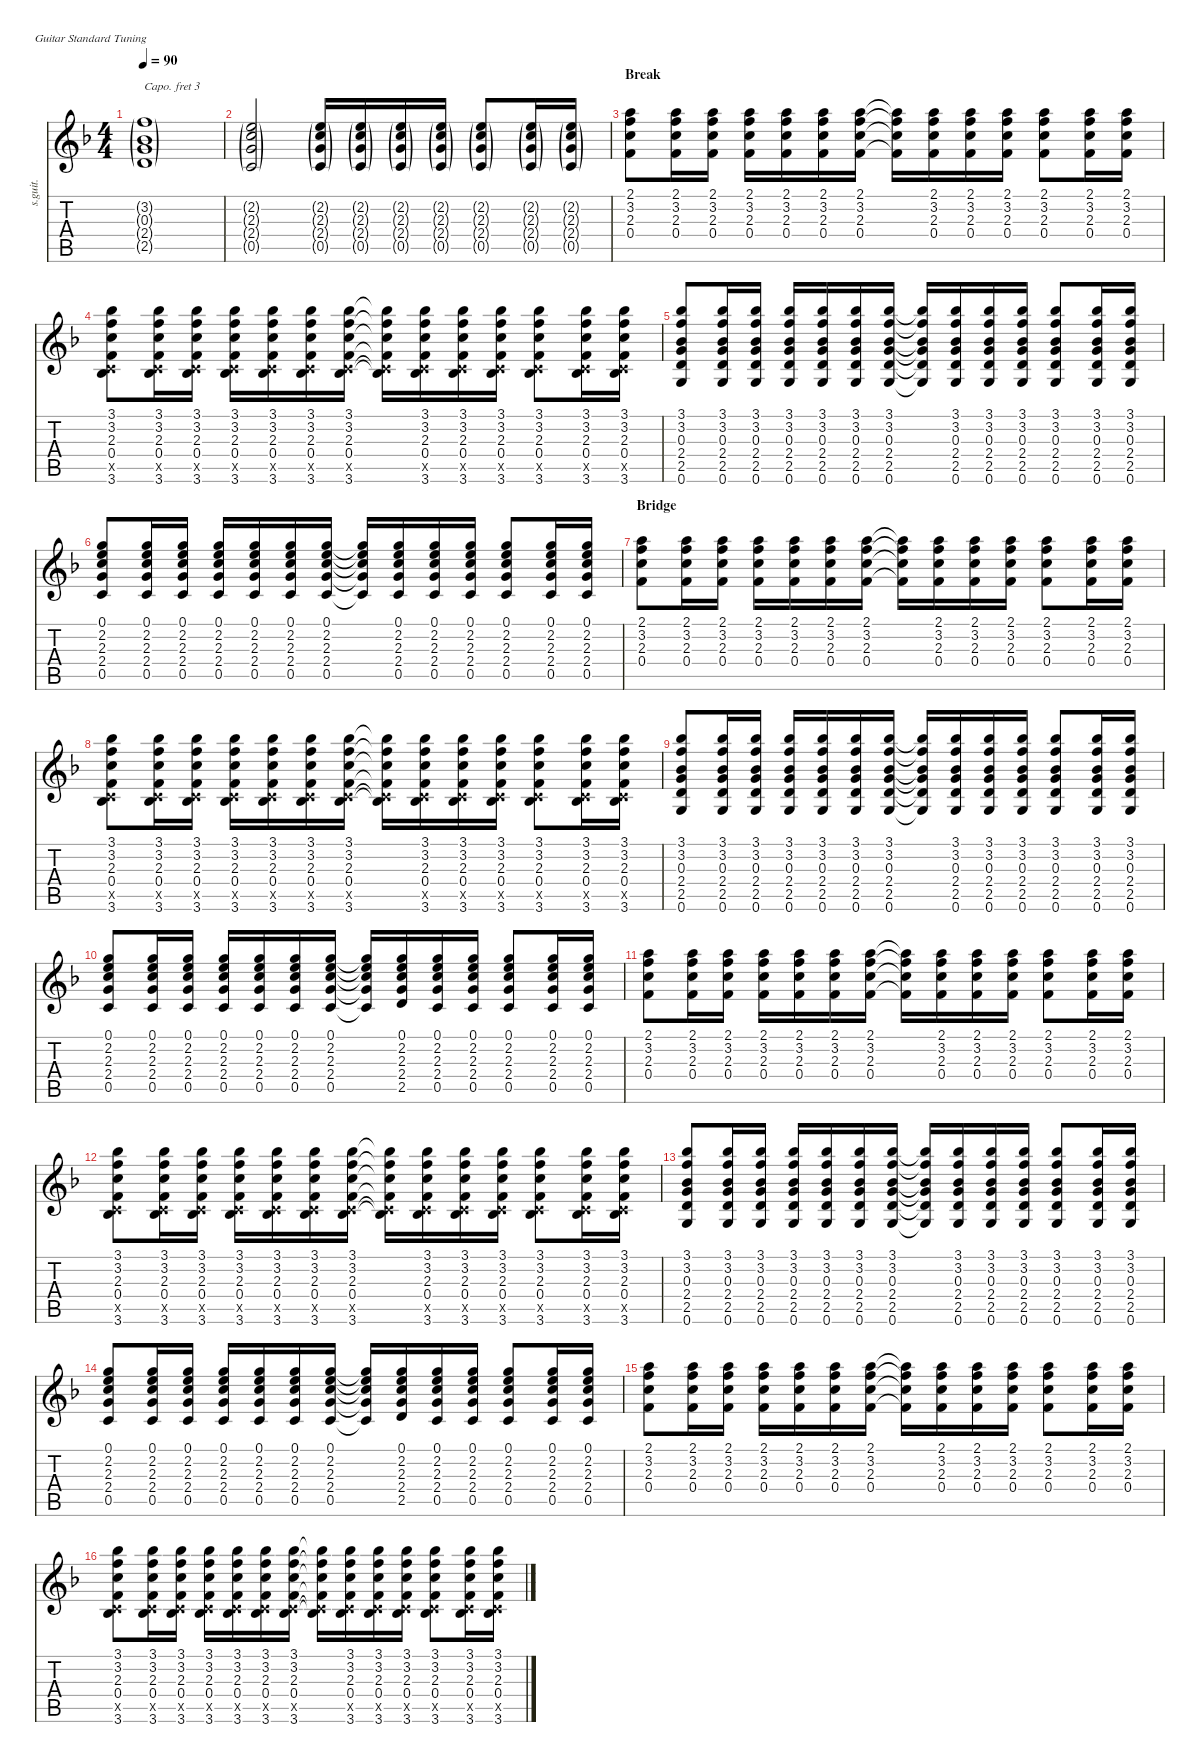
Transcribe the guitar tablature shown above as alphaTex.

\defaultSystemsLayout 4
\hideDynamics
\bracketExtendMode nobrackets
\track ("Steel Guitar" "s.guit.") {instrument acousticguitarsteel}
\staff {score tabs}
\capo 3
\tuning (E4 B3 G3 D3 A2 E2)
\ts (4 4)
\tempo 90
\clef g2
\ks f
(3.2{g acc forcenatural} 0.3{g acc b} 2.4{g acc forcenatural} 2.5{g acc forcenatural}).1{dy mf} |
(2.2{g acc forcenatural} 2.3{g acc forcenatural} 2.4{g acc forcenatural} 0.5{g acc forcenatural}).2 (2.2{g acc forcenatural} 2.3{g acc forcenatural} 2.4{g acc forcenatural} 0.5{g acc forcenatural}).16 (2.2{g acc forcenatural} 2.3{g acc forcenatural} 2.4{g acc forcenatural} 0.5{g acc forcenatural}).16 (2.2{g acc forcenatural} 2.3{g acc forcenatural} 2.4{g acc forcenatural} 0.5{g acc forcenatural}).16 (2.2{g acc forcenatural} 2.3{g acc forcenatural} 2.4{g acc forcenatural} 0.5{g acc forcenatural}).16 (2.2{g acc forcenatural} 2.3{g acc forcenatural} 2.4{g acc forcenatural} 0.5{g acc forcenatural}).8 (2.2{g acc forcenatural} 2.3{g acc forcenatural} 2.4{g acc forcenatural} 0.5{g acc forcenatural}).16 (2.2{g acc forcenatural} 2.3{g acc forcenatural} 2.4{g acc forcenatural} 0.5{g acc forcenatural}).16 |
\section ("" "Break")
(2.1{acc forcenatural} 3.2{acc forcenatural} 2.3{acc forcenatural} 0.4{acc forcenatural}).8 (2.1{acc forcenatural} 3.2{acc forcenatural} 2.3{acc forcenatural} 0.4{acc forcenatural}).16 (2.1{acc forcenatural} 3.2{acc forcenatural} 2.3{acc forcenatural} 0.4{acc forcenatural}).16 (2.1{acc forcenatural} 3.2{acc forcenatural} 2.3{acc forcenatural} 0.4{acc forcenatural}).16 (2.1{acc forcenatural} 3.2{acc forcenatural} 2.3{acc forcenatural} 0.4{acc forcenatural}).16 (2.1{acc forcenatural} 3.2{acc forcenatural} 2.3{acc forcenatural} 0.4{acc forcenatural}).16 (2.1{acc forcenatural} 3.2{acc forcenatural} 2.3{acc forcenatural} 0.4{acc forcenatural}).16 (2.1{t acc forcenatural} 3.2{t acc forcenatural} 2.3{t acc forcenatural} 0.4{t acc forcenatural}).16 (2.1{acc forcenatural} 3.2{acc forcenatural} 2.3{acc forcenatural} 0.4{acc forcenatural}).16 (2.1{acc forcenatural} 3.2{acc forcenatural} 2.3{acc forcenatural} 0.4{acc forcenatural}).16 (2.1{acc forcenatural} 3.2{acc forcenatural} 2.3{acc forcenatural} 0.4{acc forcenatural}).16 (2.1{acc forcenatural} 3.2{acc forcenatural} 2.3{acc forcenatural} 0.4{acc forcenatural}).8 (2.1{acc forcenatural} 3.2{acc forcenatural} 2.3{acc forcenatural} 0.4{acc forcenatural}).16 (2.1{acc forcenatural} 3.2{acc forcenatural} 2.3{acc forcenatural} 0.4{acc forcenatural}).16 |
(3.1{acc b} 3.2{acc forcenatural} 2.3{acc forcenatural} 0.4{acc forcenatural} 0.5{x acc forcenatural} 3.6{acc b}).8 (3.1{acc b} 3.2{acc forcenatural} 2.3{acc forcenatural} 0.4{acc forcenatural} 0.5{x acc forcenatural} 3.6{acc b}).16 (3.1{acc b} 3.2{acc forcenatural} 2.3{acc forcenatural} 0.4{acc forcenatural} 0.5{x acc forcenatural} 3.6{acc b}).16 (3.1{acc b} 3.2{acc forcenatural} 2.3{acc forcenatural} 0.4{acc forcenatural} 0.5{x acc forcenatural} 3.6{acc b}).16 (3.1{acc b} 3.2{acc forcenatural} 2.3{acc forcenatural} 0.4{acc forcenatural} 0.5{x acc forcenatural} 3.6{acc b}).16 (3.1{acc b} 3.2{acc forcenatural} 2.3{acc forcenatural} 0.4{acc forcenatural} 0.5{x acc forcenatural} 3.6{acc b}).16 (3.1{acc b} 3.2{acc forcenatural} 2.3{acc forcenatural} 0.4{acc forcenatural} 0.5{x acc forcenatural} 3.6{acc b}).16 (3.1{t acc b} 3.2{t acc forcenatural} 2.3{t acc forcenatural} 0.4{t acc forcenatural} 0.5{x t acc forcenatural} 3.6{t acc b}).16 (3.1{acc b} 3.2{acc forcenatural} 2.3{acc forcenatural} 0.4{acc forcenatural} 0.5{x acc forcenatural} 3.6{acc b}).16 (3.1{acc b} 3.2{acc forcenatural} 2.3{acc forcenatural} 0.4{acc forcenatural} 0.5{x acc forcenatural} 3.6{acc b}).16 (3.1{acc b} 3.2{acc forcenatural} 2.3{acc forcenatural} 0.4{acc forcenatural} 0.5{x acc forcenatural} 3.6{acc b}).16 (3.1{acc b} 3.2{acc forcenatural} 2.3{acc forcenatural} 0.4{acc forcenatural} 0.5{x acc forcenatural} 3.6{acc b}).8 (3.1{acc b} 3.2{acc forcenatural} 2.3{acc forcenatural} 0.4{acc forcenatural} 0.5{x acc forcenatural} 3.6{acc b}).16 (3.1{acc b} 3.2{acc forcenatural} 2.3{acc forcenatural} 0.4{acc forcenatural} 0.5{x acc forcenatural} 3.6{acc b}).16 |
(3.2{acc forcenatural} 0.3{acc b} 3.1{acc b} 2.4{acc forcenatural} 2.5{acc forcenatural} 0.6{acc forcenatural}).8 (3.2{acc forcenatural} 0.3{acc b} 3.1{acc b} 2.4{acc forcenatural} 2.5{acc forcenatural} 0.6{acc forcenatural}).16 (3.2{acc forcenatural} 0.3{acc b} 3.1{acc b} 2.4{acc forcenatural} 2.5{acc forcenatural} 0.6{acc forcenatural}).16 (3.2{acc forcenatural} 0.3{acc b} 3.1{acc b} 2.4{acc forcenatural} 2.5{acc forcenatural} 0.6{acc forcenatural}).16 (3.2{acc forcenatural} 0.3{acc b} 3.1{acc b} 2.4{acc forcenatural} 2.5{acc forcenatural} 0.6{acc forcenatural}).16 (3.2{acc forcenatural} 0.3{acc b} 3.1{acc b} 2.4{acc forcenatural} 2.5{acc forcenatural} 0.6{acc forcenatural}).16 (3.2{acc forcenatural} 0.3{acc b} 3.1{acc b} 2.4{acc forcenatural} 2.5{acc forcenatural} 0.6{acc forcenatural}).16 (3.2{t acc forcenatural} 0.3{t acc b} 3.1{t acc b} 2.4{t acc forcenatural} 2.5{t acc forcenatural} 0.6{t acc forcenatural}).16 (3.2{acc forcenatural} 0.3{acc b} 3.1{acc b} 2.4{acc forcenatural} 2.5{acc forcenatural} 0.6{acc forcenatural}).16 (3.2{acc forcenatural} 0.3{acc b} 3.1{acc b} 2.4{acc forcenatural} 2.5{acc forcenatural} 0.6{acc forcenatural}).16 (3.2{acc forcenatural} 0.3{acc b} 3.1{acc b} 2.4{acc forcenatural} 2.5{acc forcenatural} 0.6{acc forcenatural}).16 (3.2{acc forcenatural} 0.3{acc b} 3.1{acc b} 2.4{acc forcenatural} 2.5{acc forcenatural} 0.6{acc forcenatural}).8 (3.2{acc forcenatural} 0.3{acc b} 3.1{acc b} 2.4{acc forcenatural} 2.5{acc forcenatural} 0.6{acc forcenatural}).16 (3.2{acc forcenatural} 0.3{acc b} 3.1{acc b} 2.4{acc forcenatural} 2.5{acc forcenatural} 0.6{acc forcenatural}).16 |
(2.2{acc forcenatural} 2.3{acc forcenatural} 0.1{acc forcenatural} 2.4{acc forcenatural} 0.5{acc forcenatural}).8 (2.2{acc forcenatural} 2.3{acc forcenatural} 0.1{acc forcenatural} 2.4{acc forcenatural} 0.5{acc forcenatural}).16 (2.2{acc forcenatural} 2.3{acc forcenatural} 0.1{acc forcenatural} 2.4{acc forcenatural} 0.5{acc forcenatural}).16 (2.2{acc forcenatural} 2.3{acc forcenatural} 0.1{acc forcenatural} 2.4{acc forcenatural} 0.5{acc forcenatural}).16 (2.2{acc forcenatural} 2.3{acc forcenatural} 0.1{acc forcenatural} 2.4{acc forcenatural} 0.5{acc forcenatural}).16 (2.2{acc forcenatural} 2.3{acc forcenatural} 0.1{acc forcenatural} 2.4{acc forcenatural} 0.5{acc forcenatural}).16 (2.2{acc forcenatural} 2.3{acc forcenatural} 0.1{acc forcenatural} 2.4{acc forcenatural} 0.5{acc forcenatural}).16 (2.2{t acc forcenatural} 2.3{t acc forcenatural} 0.1{t acc forcenatural} 2.4{t acc forcenatural} 0.5{t acc forcenatural}).16 (2.2{acc forcenatural} 2.3{acc forcenatural} 0.1{acc forcenatural} 2.4{acc forcenatural} 0.5{acc forcenatural}).16 (2.2{acc forcenatural} 2.3{acc forcenatural} 0.1{acc forcenatural} 2.4{acc forcenatural} 0.5{acc forcenatural}).16 (2.2{acc forcenatural} 2.3{acc forcenatural} 0.1{acc forcenatural} 2.4{acc forcenatural} 0.5{acc forcenatural}).16 (2.2{acc forcenatural} 2.3{acc forcenatural} 0.1{acc forcenatural} 2.4{acc forcenatural} 0.5{acc forcenatural}).8 (2.2{acc forcenatural} 2.3{acc forcenatural} 0.1{acc forcenatural} 2.4{acc forcenatural} 0.5{acc forcenatural}).16 (2.2{acc forcenatural} 2.3{acc forcenatural} 0.1{acc forcenatural} 2.4{acc forcenatural} 0.5{acc forcenatural}).16 |
\section ("" "Bridge")
(2.1{acc forcenatural} 3.2{acc forcenatural} 2.3{acc forcenatural} 0.4{acc forcenatural}).8 (2.1{acc forcenatural} 3.2{acc forcenatural} 2.3{acc forcenatural} 0.4{acc forcenatural}).16 (2.1{acc forcenatural} 3.2{acc forcenatural} 2.3{acc forcenatural} 0.4{acc forcenatural}).16 (2.1{acc forcenatural} 3.2{acc forcenatural} 2.3{acc forcenatural} 0.4{acc forcenatural}).16 (2.1{acc forcenatural} 3.2{acc forcenatural} 2.3{acc forcenatural} 0.4{acc forcenatural}).16 (2.1{acc forcenatural} 3.2{acc forcenatural} 2.3{acc forcenatural} 0.4{acc forcenatural}).16 (2.1{acc forcenatural} 3.2{acc forcenatural} 2.3{acc forcenatural} 0.4{acc forcenatural}).16 (2.1{t acc forcenatural} 3.2{t acc forcenatural} 2.3{t acc forcenatural} 0.4{t acc forcenatural}).16 (2.1{acc forcenatural} 3.2{acc forcenatural} 2.3{acc forcenatural} 0.4{acc forcenatural}).16 (2.1{acc forcenatural} 3.2{acc forcenatural} 2.3{acc forcenatural} 0.4{acc forcenatural}).16 (2.1{acc forcenatural} 3.2{acc forcenatural} 2.3{acc forcenatural} 0.4{acc forcenatural}).16 (2.1{acc forcenatural} 3.2{acc forcenatural} 2.3{acc forcenatural} 0.4{acc forcenatural}).8 (2.1{acc forcenatural} 3.2{acc forcenatural} 2.3{acc forcenatural} 0.4{acc forcenatural}).16 (2.1{acc forcenatural} 3.2{acc forcenatural} 2.3{acc forcenatural} 0.4{acc forcenatural}).16 |
(3.1{acc b} 3.2{acc forcenatural} 2.3{acc forcenatural} 0.4{acc forcenatural} 0.5{x acc forcenatural} 3.6{acc b}).8 (3.1{acc b} 3.2{acc forcenatural} 2.3{acc forcenatural} 0.4{acc forcenatural} 0.5{x acc forcenatural} 3.6{acc b}).16 (3.1{acc b} 3.2{acc forcenatural} 2.3{acc forcenatural} 0.4{acc forcenatural} 0.5{x acc forcenatural} 3.6{acc b}).16 (3.1{acc b} 3.2{acc forcenatural} 2.3{acc forcenatural} 0.4{acc forcenatural} 0.5{x acc forcenatural} 3.6{acc b}).16 (3.1{acc b} 3.2{acc forcenatural} 2.3{acc forcenatural} 0.4{acc forcenatural} 0.5{x acc forcenatural} 3.6{acc b}).16 (3.1{acc b} 3.2{acc forcenatural} 2.3{acc forcenatural} 0.4{acc forcenatural} 0.5{x acc forcenatural} 3.6{acc b}).16 (3.1{acc b} 3.2{acc forcenatural} 2.3{acc forcenatural} 0.4{acc forcenatural} 0.5{x acc forcenatural} 3.6{acc b}).16 (3.1{t acc b} 3.2{t acc forcenatural} 2.3{t acc forcenatural} 0.4{t acc forcenatural} 0.5{x t acc forcenatural} 3.6{t acc b}).16 (3.1{acc b} 3.2{acc forcenatural} 2.3{acc forcenatural} 0.4{acc forcenatural} 0.5{x acc forcenatural} 3.6{acc b}).16 (3.1{acc b} 3.2{acc forcenatural} 2.3{acc forcenatural} 0.4{acc forcenatural} 0.5{x acc forcenatural} 3.6{acc b}).16 (3.1{acc b} 3.2{acc forcenatural} 2.3{acc forcenatural} 0.4{acc forcenatural} 0.5{x acc forcenatural} 3.6{acc b}).16 (3.1{acc b} 3.2{acc forcenatural} 2.3{acc forcenatural} 0.4{acc forcenatural} 0.5{x acc forcenatural} 3.6{acc b}).8 (3.1{acc b} 3.2{acc forcenatural} 2.3{acc forcenatural} 0.4{acc forcenatural} 0.5{x acc forcenatural} 3.6{acc b}).16 (3.1{acc b} 3.2{acc forcenatural} 2.3{acc forcenatural} 0.4{acc forcenatural} 0.5{x acc forcenatural} 3.6{acc b}).16 |
(3.2{acc forcenatural} 0.3{acc b} 3.1{acc b} 2.4{acc forcenatural} 2.5{acc forcenatural} 0.6{acc forcenatural}).8 (3.2{acc forcenatural} 0.3{acc b} 3.1{acc b} 2.4{acc forcenatural} 2.5{acc forcenatural} 0.6{acc forcenatural}).16 (3.2{acc forcenatural} 0.3{acc b} 3.1{acc b} 2.4{acc forcenatural} 2.5{acc forcenatural} 0.6{acc forcenatural}).16 (3.2{acc forcenatural} 0.3{acc b} 3.1{acc b} 2.4{acc forcenatural} 2.5{acc forcenatural} 0.6{acc forcenatural}).16 (3.2{acc forcenatural} 0.3{acc b} 3.1{acc b} 2.4{acc forcenatural} 2.5{acc forcenatural} 0.6{acc forcenatural}).16 (3.2{acc forcenatural} 0.3{acc b} 3.1{acc b} 2.4{acc forcenatural} 2.5{acc forcenatural} 0.6{acc forcenatural}).16 (3.2{acc forcenatural} 0.3{acc b} 3.1{acc b} 2.4{acc forcenatural} 2.5{acc forcenatural} 0.6{acc forcenatural}).16 (3.2{t acc forcenatural} 0.3{t acc b} 3.1{t acc b} 2.4{t acc forcenatural} 2.5{t acc forcenatural} 0.6{t acc forcenatural}).16 (3.2{acc forcenatural} 0.3{acc b} 3.1{acc b} 2.4{acc forcenatural} 2.5{acc forcenatural} 0.6{acc forcenatural}).16 (3.2{acc forcenatural} 0.3{acc b} 3.1{acc b} 2.4{acc forcenatural} 2.5{acc forcenatural} 0.6{acc forcenatural}).16 (3.2{acc forcenatural} 0.3{acc b} 3.1{acc b} 2.4{acc forcenatural} 2.5{acc forcenatural} 0.6{acc forcenatural}).16 (3.2{acc forcenatural} 0.3{acc b} 3.1{acc b} 2.4{acc forcenatural} 2.5{acc forcenatural} 0.6{acc forcenatural}).8 (3.2{acc forcenatural} 0.3{acc b} 3.1{acc b} 2.4{acc forcenatural} 2.5{acc forcenatural} 0.6{acc forcenatural}).16 (3.2{acc forcenatural} 0.3{acc b} 3.1{acc b} 2.4{acc forcenatural} 2.5{acc forcenatural} 0.6{acc forcenatural}).16 |
(2.2{acc forcenatural} 2.3{acc forcenatural} 0.1{acc forcenatural} 2.4{acc forcenatural} 0.5{acc forcenatural}).8 (2.2{acc forcenatural} 2.3{acc forcenatural} 0.1{acc forcenatural} 2.4{acc forcenatural} 0.5{acc forcenatural}).16 (2.2{acc forcenatural} 2.3{acc forcenatural} 0.1{acc forcenatural} 2.4{acc forcenatural} 0.5{acc forcenatural}).16 (2.2{acc forcenatural} 2.3{acc forcenatural} 0.1{acc forcenatural} 2.4{acc forcenatural} 0.5{acc forcenatural}).16 (2.2{acc forcenatural} 2.3{acc forcenatural} 0.1{acc forcenatural} 2.4{acc forcenatural} 0.5{acc forcenatural}).16 (2.2{acc forcenatural} 2.3{acc forcenatural} 0.1{acc forcenatural} 2.4{acc forcenatural} 0.5{acc forcenatural}).16 (2.2{acc forcenatural} 2.3{acc forcenatural} 0.1{acc forcenatural} 2.4{acc forcenatural} 0.5{acc forcenatural}).16 (2.2{t acc forcenatural} 2.3{t acc forcenatural} 0.1{t acc forcenatural} 2.4{t acc forcenatural} 0.5{t acc forcenatural}).16 (2.2{acc forcenatural} 2.3{acc forcenatural} 0.1{acc forcenatural} 2.4{acc forcenatural} 2.5{acc forcenatural}).16 (2.2{acc forcenatural} 2.3{acc forcenatural} 0.1{acc forcenatural} 2.4{acc forcenatural} 0.5{acc forcenatural}).16 (2.2{acc forcenatural} 2.3{acc forcenatural} 0.1{acc forcenatural} 2.4{acc forcenatural} 0.5{acc forcenatural}).16 (2.2{acc forcenatural} 2.3{acc forcenatural} 0.1{acc forcenatural} 2.4{acc forcenatural} 0.5{acc forcenatural}).8 (2.2{acc forcenatural} 2.3{acc forcenatural} 0.1{acc forcenatural} 2.4{acc forcenatural} 0.5{acc forcenatural}).16 (2.2{acc forcenatural} 2.3{acc forcenatural} 0.1{acc forcenatural} 2.4{acc forcenatural} 0.5{acc forcenatural}).16 |
(2.1{acc forcenatural} 3.2{acc forcenatural} 2.3{acc forcenatural} 0.4{acc forcenatural}).8 (2.1{acc forcenatural} 3.2{acc forcenatural} 2.3{acc forcenatural} 0.4{acc forcenatural}).16 (2.1{acc forcenatural} 3.2{acc forcenatural} 2.3{acc forcenatural} 0.4{acc forcenatural}).16 (2.1{acc forcenatural} 3.2{acc forcenatural} 2.3{acc forcenatural} 0.4{acc forcenatural}).16 (2.1{acc forcenatural} 3.2{acc forcenatural} 2.3{acc forcenatural} 0.4{acc forcenatural}).16 (2.1{acc forcenatural} 3.2{acc forcenatural} 2.3{acc forcenatural} 0.4{acc forcenatural}).16 (2.1{acc forcenatural} 3.2{acc forcenatural} 2.3{acc forcenatural} 0.4{acc forcenatural}).16 (2.1{t acc forcenatural} 3.2{t acc forcenatural} 2.3{t acc forcenatural} 0.4{t acc forcenatural}).16 (2.1{acc forcenatural} 3.2{acc forcenatural} 2.3{acc forcenatural} 0.4{acc forcenatural}).16 (2.1{acc forcenatural} 3.2{acc forcenatural} 2.3{acc forcenatural} 0.4{acc forcenatural}).16 (2.1{acc forcenatural} 3.2{acc forcenatural} 2.3{acc forcenatural} 0.4{acc forcenatural}).16 (2.1{acc forcenatural} 3.2{acc forcenatural} 2.3{acc forcenatural} 0.4{acc forcenatural}).8 (2.1{acc forcenatural} 3.2{acc forcenatural} 2.3{acc forcenatural} 0.4{acc forcenatural}).16 (2.1{acc forcenatural} 3.2{acc forcenatural} 2.3{acc forcenatural} 0.4{acc forcenatural}).16 |
(3.1{acc b} 3.2{acc forcenatural} 2.3{acc forcenatural} 0.4{acc forcenatural} 0.5{x acc forcenatural} 3.6{acc b}).8 (3.1{acc b} 3.2{acc forcenatural} 2.3{acc forcenatural} 0.4{acc forcenatural} 0.5{x acc forcenatural} 3.6{acc b}).16 (3.1{acc b} 3.2{acc forcenatural} 2.3{acc forcenatural} 0.4{acc forcenatural} 0.5{x acc forcenatural} 3.6{acc b}).16 (3.1{acc b} 3.2{acc forcenatural} 2.3{acc forcenatural} 0.4{acc forcenatural} 0.5{x acc forcenatural} 3.6{acc b}).16 (3.1{acc b} 3.2{acc forcenatural} 2.3{acc forcenatural} 0.4{acc forcenatural} 0.5{x acc forcenatural} 3.6{acc b}).16 (3.1{acc b} 3.2{acc forcenatural} 2.3{acc forcenatural} 0.4{acc forcenatural} 0.5{x acc forcenatural} 3.6{acc b}).16 (3.1{acc b} 3.2{acc forcenatural} 2.3{acc forcenatural} 0.4{acc forcenatural} 0.5{x acc forcenatural} 3.6{acc b}).16 (3.1{t acc b} 3.2{t acc forcenatural} 2.3{t acc forcenatural} 0.4{t acc forcenatural} 0.5{x t acc forcenatural} 3.6{t acc b}).16 (3.1{acc b} 3.2{acc forcenatural} 2.3{acc forcenatural} 0.4{acc forcenatural} 0.5{x acc forcenatural} 3.6{acc b}).16 (3.1{acc b} 3.2{acc forcenatural} 2.3{acc forcenatural} 0.4{acc forcenatural} 0.5{x acc forcenatural} 3.6{acc b}).16 (3.1{acc b} 3.2{acc forcenatural} 2.3{acc forcenatural} 0.4{acc forcenatural} 0.5{x acc forcenatural} 3.6{acc b}).16 (3.1{acc b} 3.2{acc forcenatural} 2.3{acc forcenatural} 0.4{acc forcenatural} 0.5{x acc forcenatural} 3.6{acc b}).8 (3.1{acc b} 3.2{acc forcenatural} 2.3{acc forcenatural} 0.4{acc forcenatural} 0.5{x acc forcenatural} 3.6{acc b}).16 (3.1{acc b} 3.2{acc forcenatural} 2.3{acc forcenatural} 0.4{acc forcenatural} 0.5{x acc forcenatural} 3.6{acc b}).16 |
(3.2{acc forcenatural} 0.3{acc b} 3.1{acc b} 2.4{acc forcenatural} 2.5{acc forcenatural} 0.6{acc forcenatural}).8 (3.2{acc forcenatural} 0.3{acc b} 3.1{acc b} 2.4{acc forcenatural} 2.5{acc forcenatural} 0.6{acc forcenatural}).16 (3.2{acc forcenatural} 0.3{acc b} 3.1{acc b} 2.4{acc forcenatural} 2.5{acc forcenatural} 0.6{acc forcenatural}).16 (3.2{acc forcenatural} 0.3{acc b} 3.1{acc b} 2.4{acc forcenatural} 2.5{acc forcenatural} 0.6{acc forcenatural}).16 (3.2{acc forcenatural} 0.3{acc b} 3.1{acc b} 2.4{acc forcenatural} 2.5{acc forcenatural} 0.6{acc forcenatural}).16 (3.2{acc forcenatural} 0.3{acc b} 3.1{acc b} 2.4{acc forcenatural} 2.5{acc forcenatural} 0.6{acc forcenatural}).16 (3.2{acc forcenatural} 0.3{acc b} 3.1{acc b} 2.4{acc forcenatural} 2.5{acc forcenatural} 0.6{acc forcenatural}).16 (3.2{t acc forcenatural} 0.3{t acc b} 3.1{t acc b} 2.4{t acc forcenatural} 2.5{t acc forcenatural} 0.6{t acc forcenatural}).16 (3.2{acc forcenatural} 0.3{acc b} 3.1{acc b} 2.4{acc forcenatural} 2.5{acc forcenatural} 0.6{acc forcenatural}).16 (3.2{acc forcenatural} 0.3{acc b} 3.1{acc b} 2.4{acc forcenatural} 2.5{acc forcenatural} 0.6{acc forcenatural}).16 (3.2{acc forcenatural} 0.3{acc b} 3.1{acc b} 2.4{acc forcenatural} 2.5{acc forcenatural} 0.6{acc forcenatural}).16 (3.2{acc forcenatural} 0.3{acc b} 3.1{acc b} 2.4{acc forcenatural} 2.5{acc forcenatural} 0.6{acc forcenatural}).8 (3.2{acc forcenatural} 0.3{acc b} 3.1{acc b} 2.4{acc forcenatural} 2.5{acc forcenatural} 0.6{acc forcenatural}).16 (3.2{acc forcenatural} 0.3{acc b} 3.1{acc b} 2.4{acc forcenatural} 2.5{acc forcenatural} 0.6{acc forcenatural}).16 |
(2.2{acc forcenatural} 2.3{acc forcenatural} 0.1{acc forcenatural} 2.4{acc forcenatural} 0.5{acc forcenatural}).8 (2.2{acc forcenatural} 2.3{acc forcenatural} 0.1{acc forcenatural} 2.4{acc forcenatural} 0.5{acc forcenatural}).16 (2.2{acc forcenatural} 2.3{acc forcenatural} 0.1{acc forcenatural} 2.4{acc forcenatural} 0.5{acc forcenatural}).16 (2.2{acc forcenatural} 2.3{acc forcenatural} 0.1{acc forcenatural} 2.4{acc forcenatural} 0.5{acc forcenatural}).16 (2.2{acc forcenatural} 2.3{acc forcenatural} 0.1{acc forcenatural} 2.4{acc forcenatural} 0.5{acc forcenatural}).16 (2.2{acc forcenatural} 2.3{acc forcenatural} 0.1{acc forcenatural} 2.4{acc forcenatural} 0.5{acc forcenatural}).16 (2.2{acc forcenatural} 2.3{acc forcenatural} 0.1{acc forcenatural} 2.4{acc forcenatural} 0.5{acc forcenatural}).16 (2.2{t acc forcenatural} 2.3{t acc forcenatural} 0.1{t acc forcenatural} 2.4{t acc forcenatural} 0.5{t acc forcenatural}).16 (2.2{acc forcenatural} 2.3{acc forcenatural} 0.1{acc forcenatural} 2.4{acc forcenatural} 2.5{acc forcenatural}).16 (2.2{acc forcenatural} 2.3{acc forcenatural} 0.1{acc forcenatural} 2.4{acc forcenatural} 0.5{acc forcenatural}).16 (2.2{acc forcenatural} 2.3{acc forcenatural} 0.1{acc forcenatural} 2.4{acc forcenatural} 0.5{acc forcenatural}).16 (2.2{acc forcenatural} 2.3{acc forcenatural} 0.1{acc forcenatural} 2.4{acc forcenatural} 0.5{acc forcenatural}).8 (2.2{acc forcenatural} 2.3{acc forcenatural} 0.1{acc forcenatural} 2.4{acc forcenatural} 0.5{acc forcenatural}).16 (2.2{acc forcenatural} 2.3{acc forcenatural} 0.1{acc forcenatural} 2.4{acc forcenatural} 0.5{acc forcenatural}).16 |
(2.1{acc forcenatural} 3.2{acc forcenatural} 2.3{acc forcenatural} 0.4{acc forcenatural}).8 (2.1{acc forcenatural} 3.2{acc forcenatural} 2.3{acc forcenatural} 0.4{acc forcenatural}).16 (2.1{acc forcenatural} 3.2{acc forcenatural} 2.3{acc forcenatural} 0.4{acc forcenatural}).16 (2.1{acc forcenatural} 3.2{acc forcenatural} 2.3{acc forcenatural} 0.4{acc forcenatural}).16 (2.1{acc forcenatural} 3.2{acc forcenatural} 2.3{acc forcenatural} 0.4{acc forcenatural}).16 (2.1{acc forcenatural} 3.2{acc forcenatural} 2.3{acc forcenatural} 0.4{acc forcenatural}).16 (2.1{acc forcenatural} 3.2{acc forcenatural} 2.3{acc forcenatural} 0.4{acc forcenatural}).16 (2.1{t acc forcenatural} 3.2{t acc forcenatural} 2.3{t acc forcenatural} 0.4{t acc forcenatural}).16 (2.1{acc forcenatural} 3.2{acc forcenatural} 2.3{acc forcenatural} 0.4{acc forcenatural}).16 (2.1{acc forcenatural} 3.2{acc forcenatural} 2.3{acc forcenatural} 0.4{acc forcenatural}).16 (2.1{acc forcenatural} 3.2{acc forcenatural} 2.3{acc forcenatural} 0.4{acc forcenatural}).16 (2.1{acc forcenatural} 3.2{acc forcenatural} 2.3{acc forcenatural} 0.4{acc forcenatural}).8 (2.1{acc forcenatural} 3.2{acc forcenatural} 2.3{acc forcenatural} 0.4{acc forcenatural}).16 (2.1{acc forcenatural} 3.2{acc forcenatural} 2.3{acc forcenatural} 0.4{acc forcenatural}).16 |
(3.1{acc b} 3.2{acc forcenatural} 2.3{acc forcenatural} 0.4{acc forcenatural} 0.5{x acc forcenatural} 3.6{acc b}).8 (3.1{acc b} 3.2{acc forcenatural} 2.3{acc forcenatural} 0.4{acc forcenatural} 0.5{x acc forcenatural} 3.6{acc b}).16 (3.1{acc b} 3.2{acc forcenatural} 2.3{acc forcenatural} 0.4{acc forcenatural} 0.5{x acc forcenatural} 3.6{acc b}).16 (3.1{acc b} 3.2{acc forcenatural} 2.3{acc forcenatural} 0.4{acc forcenatural} 0.5{x acc forcenatural} 3.6{acc b}).16 (3.1{acc b} 3.2{acc forcenatural} 2.3{acc forcenatural} 0.4{acc forcenatural} 0.5{x acc forcenatural} 3.6{acc b}).16 (3.1{acc b} 3.2{acc forcenatural} 2.3{acc forcenatural} 0.4{acc forcenatural} 0.5{x acc forcenatural} 3.6{acc b}).16 (3.1{acc b} 3.2{acc forcenatural} 2.3{acc forcenatural} 0.4{acc forcenatural} 0.5{x acc forcenatural} 3.6{acc b}).16 (3.1{t acc b} 3.2{t acc forcenatural} 2.3{t acc forcenatural} 0.4{t acc forcenatural} 0.5{x t acc forcenatural} 3.6{t acc b}).16 (3.1{acc b} 3.2{acc forcenatural} 2.3{acc forcenatural} 0.4{acc forcenatural} 0.5{x acc forcenatural} 3.6{acc b}).16 (3.1{acc b} 3.2{acc forcenatural} 2.3{acc forcenatural} 0.4{acc forcenatural} 0.5{x acc forcenatural} 3.6{acc b}).16 (3.1{acc b} 3.2{acc forcenatural} 2.3{acc forcenatural} 0.4{acc forcenatural} 0.5{x acc forcenatural} 3.6{acc b}).16 (3.1{acc b} 3.2{acc forcenatural} 2.3{acc forcenatural} 0.4{acc forcenatural} 0.5{x acc forcenatural} 3.6{acc b}).8 (3.1{acc b} 3.2{acc forcenatural} 2.3{acc forcenatural} 0.4{acc forcenatural} 0.5{x acc forcenatural} 3.6{acc b}).16 (3.1{acc b} 3.2{acc forcenatural} 2.3{acc forcenatural} 0.4{acc forcenatural} 0.5{x acc forcenatural} 3.6{acc b}).16
